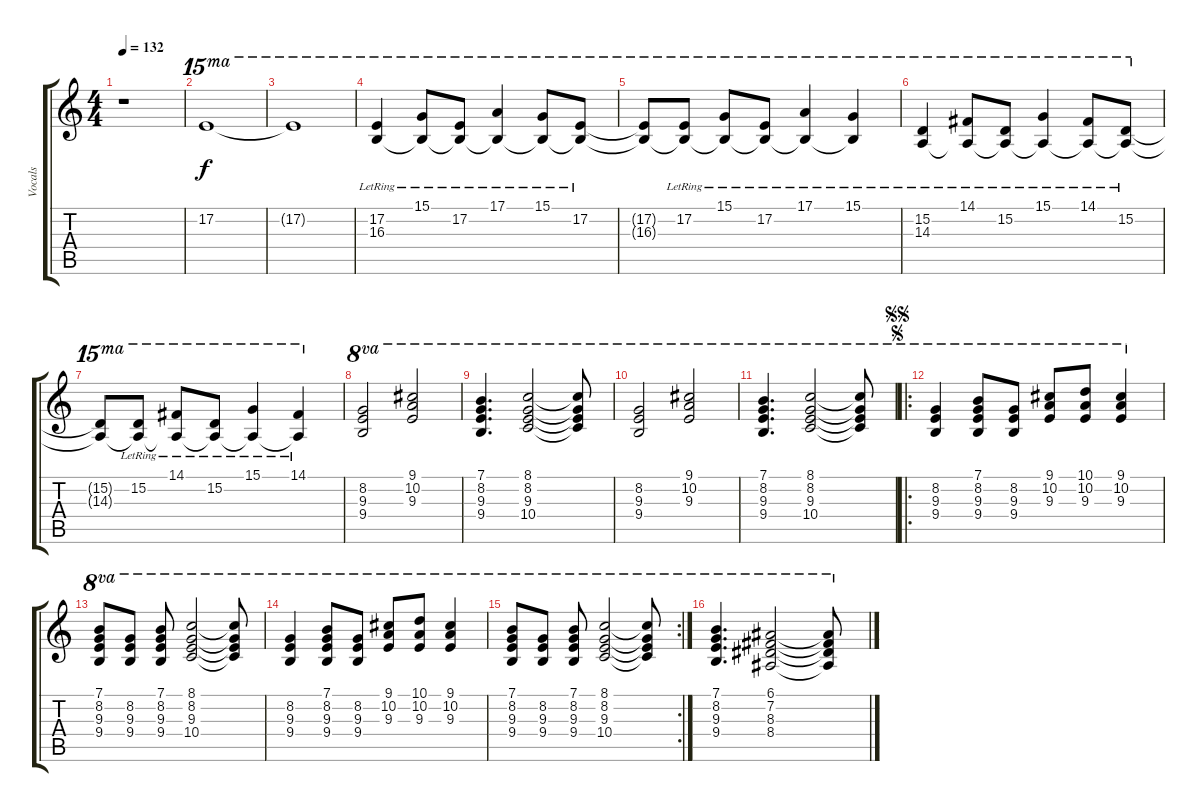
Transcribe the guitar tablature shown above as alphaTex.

\track ("Vocals" "Vocals") {instrument lead3calliope}
\staff {score tabs}
\tuning (E5 B4 G4 D4 A3 E3) {hide}
\ts (4 4)
\tempo 132
\clef g2
\ks c
r.1{dy f instrument lead3calliope} |
17.2.1{ot 15ma} |
17.2{t}.1{ot 15ma} |
(17.2{lr} 16.3{lr}).4{ot 15ma} (15.1{lr} 16.3{t}).8{ot 15ma} (17.2{lr} 16.3{t}).8{ot 15ma} (17.1{lr} 16.3{t}).4{ot 15ma} (15.1{lr} 16.3{t}).8{ot 15ma} (17.2{lr} 16.3{t}).8{ot 15ma} |
(17.2{t} 16.3{t}).8{ot 15ma} (17.2{lr} 16.3{t}).8{ot 15ma} (15.1{lr} 16.3{t}).8{ot 15ma} (17.2{lr} 16.3{t}).8{ot 15ma} (17.1{lr} 16.3{t}).4{ot 15ma} (15.1{lr} 16.3{t}).4{ot 15ma} |
(15.2{lr} 14.3{lr}).4{ot 15ma} (14.1{lr} 14.3{t}).8{ot 15ma} (15.2{lr} 14.3{t}).8{ot 15ma} (15.1{lr} 14.3{t}).4{ot 15ma} (14.1{lr} 14.3{t}).8{ot 15ma} (15.2{lr} 14.3{t}).8{ot 15ma} |
(15.2{t} 14.3{t}).8{ot 15ma} (15.2{lr} 14.3{t}).8{ot 15ma} (14.1{lr} 14.3{t}).8{ot 15ma} (15.2{lr} 14.3{t}).8{ot 15ma} (15.1{lr} 14.3{t}).4{ot 15ma} (14.1{lr} 14.3{t}).4{ot 15ma} |
(8.2 9.3 9.4).2{ot 8va} (9.1 10.2 9.3).2{ot 8va} |
(7.1 8.2 9.3 9.4).4{d ot 8va} (8.1 8.2 9.3 10.4).2{ot 8va} (8.1{t} 8.2{t} 9.3{t} 10.4{t}).8{ot 8va} |
(8.2 9.3 9.4).2{ot 8va} (9.1 10.2 9.3).2{ot 8va} |
(7.1 8.2 9.3 9.4).4{d ot 8va} (8.1 8.2 9.3 10.4).2{ot 8va} (8.1{t} 8.2{t} 9.3{t} 10.4{t}).8{ot 8va} |
\ro
\jump segno
\jump segnosegno
(8.2 9.3 9.4).4{ot 8va} (7.1 8.2 9.3 9.4).8{ot 8va} (8.2 9.3 9.4).8{ot 8va} (9.1 10.2 9.3).8{ot 8va} (10.1 10.2 9.3).8{ot 8va} (9.1 10.2 9.3).4{ot 8va} |
(7.1 8.2 9.3 9.4).8{ot 8va} (8.2 9.3 9.4).8{ot 8va} (7.1 8.2 9.3 9.4).8{ot 8va} (8.1 8.2 9.3 10.4).2{ot 8va} (8.1{t} 8.2{t} 9.3{t} 10.4{t}).8{ot 8va} |
(8.2 9.3 9.4).4{ot 8va} (7.1 8.2 9.3 9.4).8{ot 8va} (8.2 9.3 9.4).8{ot 8va} (9.1 10.2 9.3).8{ot 8va} (10.1 10.2 9.3).8{ot 8va} (9.1 10.2 9.3).4{ot 8va} |
\rc 2
(7.1 8.2 9.3 9.4).8{ot 8va} (8.2 9.3 9.4).8{ot 8va} (7.1 8.2 9.3 9.4).8{ot 8va} (8.1 8.2 9.3 10.4).2{ot 8va} (8.1{t} 8.2{t} 9.3{t} 10.4{t}).8{ot 8va} |
(7.1 8.2 9.3 9.4).4{d ot 8va} (6.1 7.2 8.3 8.4).2{ot 8va} (6.1{t} 7.2{t} 8.3{t} 8.4{t}).8{ot 8va}
